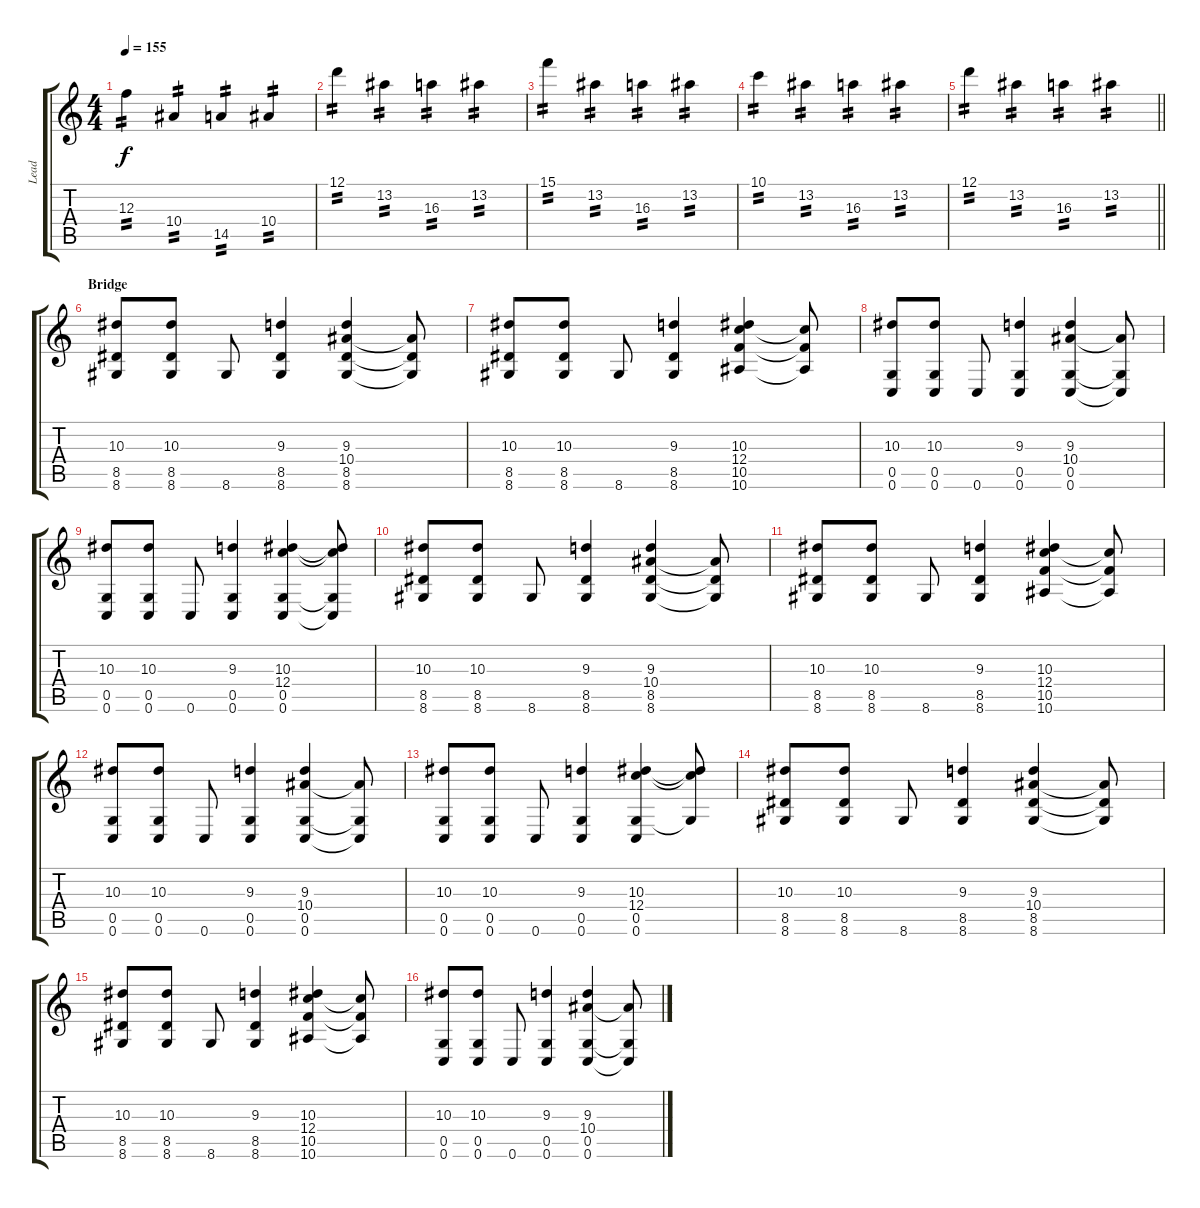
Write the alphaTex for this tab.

\track ("Lead" "Lead") {instrument overdrivenguitar}
\staff {score tabs}
\tuning (D4 A3 F3 C3 G2 C2) {hide}
\ts (4 4)
\tempo 155
\clef g2
\ks c
12.3.4{tp 2 dy f} 10.4.4{tp 2} 14.5.4{tp 2} 10.4.4{tp 2} |
12.1.4{tp 2} 13.2.4{tp 2} 16.3.4{tp 2} 13.2.4{tp 2} |
15.1.4{tp 2} 13.2.4{tp 2} 16.3.4{tp 2} 13.2.4{tp 2} |
10.1.4{tp 2} 13.2.4{tp 2} 16.3.4{tp 2} 13.2.4{tp 2} |
\barLineRight lightlight
12.1.4{tp 2} 13.2.4{tp 2} 16.3.4{tp 2} 13.2.4{tp 2} |
\section ("" "Bridge")
(10.3 8.5 8.6).8 (10.3 8.5 8.6).8 8.6.8 (9.3 8.5 8.6).4 (9.3 10.4 8.5 8.6).4 (10.4{t} 8.5{t} 8.6{t}).8 |
(10.3 8.5 8.6).8 (10.3 8.5 8.6).8 8.6.8 (9.3 8.5 8.6).4 (10.3 12.4 10.5 10.6).4 (12.4{t} 10.5{t} 10.6{t}).8 |
(10.3 0.5 0.6).8 (10.3 0.5 0.6).8 0.6.8 (9.3 0.5 0.6).4 (9.3 10.4 0.5 0.6).4 (10.4{t} 0.5{t} 0.6{t}).8 |
(10.3 0.5 0.6).8 (10.3 0.5 0.6).8 0.6.8 (9.3 0.5 0.6).4 (10.3 12.4 0.5 0.6).4 (10.3{t} 12.4{t} 0.5{t} 0.6{t}).8 |
(10.3 8.5 8.6).8 (10.3 8.5 8.6).8 8.6.8 (9.3 8.5 8.6).4 (9.3 10.4 8.5 8.6).4 (10.4{t} 8.5{t} 8.6{t}).8 |
(10.3 8.5 8.6).8 (10.3 8.5 8.6).8 8.6.8 (9.3 8.5 8.6).4 (10.3 12.4 10.5 10.6).4 (12.4{t} 10.5{t} 10.6{t}).8 |
(10.3 0.5 0.6).8 (10.3 0.5 0.6).8 0.6.8 (9.3 0.5 0.6).4 (9.3 10.4 0.5 0.6).4 (10.4{t} 0.5{t} 0.6{t}).8 |
(10.3 0.5 0.6).8 (10.3 0.5 0.6).8 0.6.8 (9.3 0.5 0.6).4 (10.3 12.4 0.5 0.6).4 (10.3{t} 12.4{t} 0.5{t}).8 |
(10.3 8.5 8.6).8 (10.3 8.5 8.6).8 8.6.8 (9.3 8.5 8.6).4 (9.3 10.4 8.5 8.6).4 (10.4{t} 8.5{t} 8.6{t}).8 |
(10.3 8.5 8.6).8 (10.3 8.5 8.6).8 8.6.8 (9.3 8.5 8.6).4 (10.3 12.4 10.5 10.6).4 (12.4{t} 10.5{t} 10.6{t}).8 |
(10.3 0.5 0.6).8 (10.3 0.5 0.6).8 0.6.8 (9.3 0.5 0.6).4 (9.3 10.4 0.5 0.6).4 (10.4{t} 0.5{t} 0.6{t}).8
